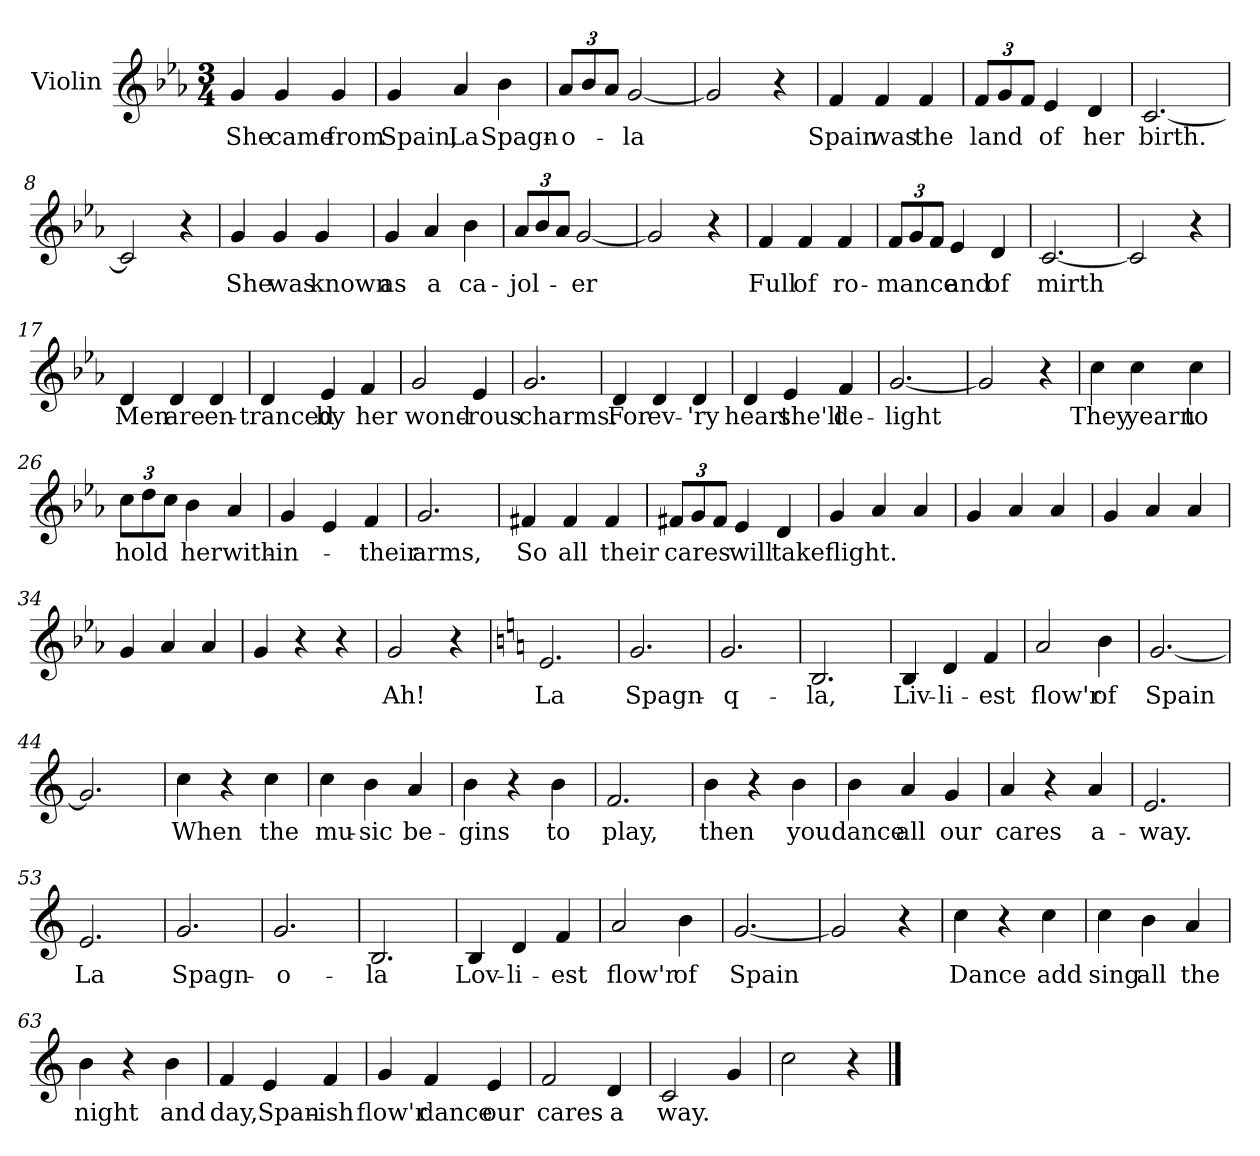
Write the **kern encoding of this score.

**kern	**text
*part1	*part1
*staff1	*staff1
*I"Violin	*
*I'Vln	*
*clefG2	*
*k[b-e-a-]	*
*E-:	*
*M3/4	*
=1	=1
4g/	She
4g/	came
4g/	from
=2	=2
4g/	Spain,
4a-/	La
4b-\	Spagn-
=3	=3
*Xbrackettup	*
12a-/L	-o-
12b-/	.
12a-/J	.
[2g/	-la
=4	=4
2g/]	.
4r	.
!!LO:LB:g=z
=5	=5
4f/	Spain
4f/	was
4f/	the
=6	=6
12f/L	land
12g/	.
12f/J	.
4e-/	of
4d/	her
=7	=7
[2.c/	birth.
=8	=8
2c/]	.
4r	.
!!LO:LB:g=z
=9	=9
4g/	She
4g/	was
4g/	known
=10	=10
4g/	as
4a-/	a
4b-\	ca-
=11	=11
12a-/L	-jol-
12b-/	.
12a-/J	.
[2g/	-er
=12	=12
2g/]	.
4r	.
!!LO:LB:g=z
=13	=13
4f/	Full
4f/	of
4f/	ro-
=14	=14
12f/L	-mance
12g/	.
12f/J	.
4e-/	and
4d/	of
=15	=15
[2.c/	mirth
=16	=16
2c/]	.
4r	.
!!LO:LB:g=z
=17	=17
4d/	Men
4d/	are
4d/	en-
=18	=18
4d/	-tranced
4e-/	by
4f/	her
=19	=19
2g/	wond-
4e-/	-rous
=20	=20
2.g/	charms.
!!LO:LB:g=z
=21	=21
4d/	For
4d/	ev-
4d/	-'ry
=22	=22
4d/	heart
4e-/	she'll
4f/	de-
=23	=23
[2.g/	-light
=24	=24
2g/]	.
4r	.
=25	=25
4cc\	They
4cc\	yearn
4cc\	to
=26	=26
12cc\L	hold
12dd\	.
12cc\J	.
4b-\	her
4a-/	with-
=27	=27
4g/	-in-
4e-/	.
4f/	their
=28	=28
2.g/	arms,
=29	=29
4f#X/	So
4f#/	all
4f#/	their
!!LO:LB:g=z
=30	=30
12f#X/L	cares
12g/	.
12f#/J	.
4e-/	will
4d/	take
=31	=31
4g/	flight.
4a-/	.
4a-/	.
=32	=32
4g/	.
4a-/	.
4a-/	.
=33	=33
4g/	.
4a-/	.
4a-/	.
=34	=34
4g/	.
4a-/	.
4a-/	.
=35	=35
4g/	.
4r	.
4r	.
=36	=36
2g/	Ah!
4r	.
=37	=37
*k[]	*
*C:	*
2.e/	La
=38	=38
2.g/	Spagn-
=39	=39
2.g/	-q-
=40	=40
2.B/	-la,
!!LO:LB:g=z
=41	=41
4B/	Liv-
4d/	-li-
4f/	-est
=42	=42
2a/	flow'r
4b\	of
=43	=43
[2.g/	Spain
=44	=44
2.g/]	.
=45	=45
4cc\	When
4r	.
4cc\	the
=46	=46
4cc\	mu-
4b\	-sic
4a/	be-
=47	=47
4b\	-gins
4r	.
4b\	to
=48	=48
2.f/	play,
=49	=49
4b\	then
4r	.
4b\	you
=50	=50
4b\	dance
4a/	all
4g/	our
!!LO:LB:g=z
=51	=51
4a/	cares
4r	.
4a/	a-
=52	=52
2.e/	-way.
=53	=53
2.e/	La
=54	=54
2.g/	Spagn-
=55	=55
2.g/	-o-
=56	=56
2.B/	-la
=57	=57
4B/	Lov-
4d/	-li-
4f/	-est
=58	=58
2a/	flow'r
4b\	of
=59	=59
[2.g/	Spain
=60	=60
2g/]	.
4r	.
=61	=61
4cc\	Dance
4r	.
4cc\	add
=62	=62
4cc\	sing
4b\	all
4a/	the
!!LO:LB:g=z
=63	=63
4b\	night
4r	.
4b\	and
=64	=64
4f/	day,
4e/	Span-
4f/	-ish
=65	=65
4g/	flow'r
4f/	dance
4e/	our
=66	=66
2f/	cares
4d/	a
=67	=67
2c/	way.
4g/	.
=68	=68
2cc\	.
4r	.
==	==
*-	*-
